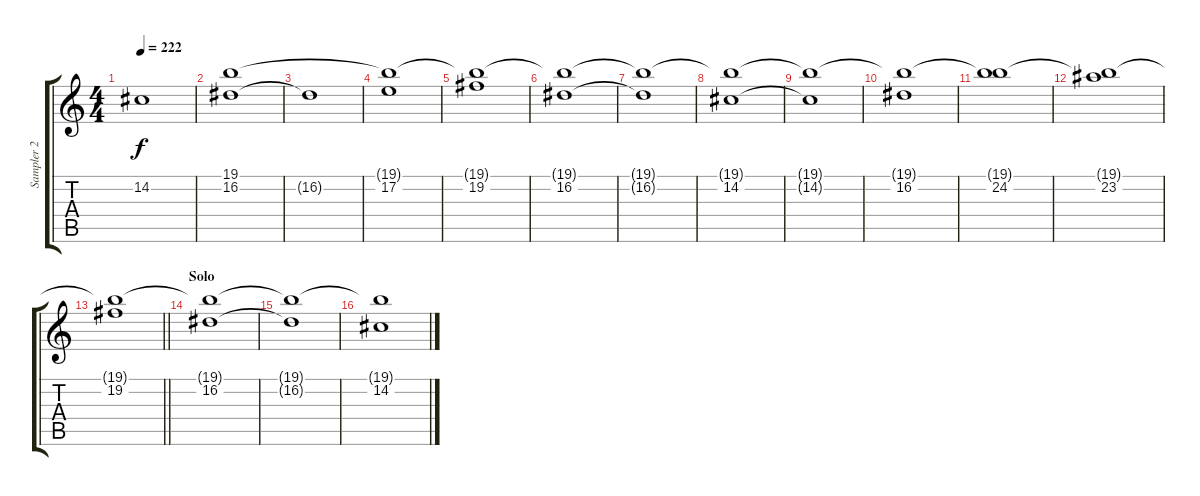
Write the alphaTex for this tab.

\track ("Sampler 2" "Sampler 2") {instrument stringensemble1}
\staff {score tabs}
\tuning (E4 B3 G3 D3 A2 E2) {hide}
\ts (4 4)
\tempo 222
\clef g2
\ks c
14.2{t}.1{dy f} |
(19.1{t} 16.2).1 |
16.2{t}.1 |
(19.1{t} 17.2).1 |
(19.1{t} 19.2).1 |
(19.1{t} 16.2).1 |
(19.1{t} 16.2{t}).1 |
(19.1{t} 14.2).1 |
(19.1{t} 14.2{t}).1 |
(19.1{t} 16.2).1 |
(19.1{t} 24.2).1 |
(19.1{t} 23.2).1 |
\barLineRight lightlight
(19.1{t} 19.2).1 |
\section ("" "Solo")
(19.1{t} 16.2).1 |
(19.1{t} 16.2{t}).1 |
(19.1{t} 14.2).1
